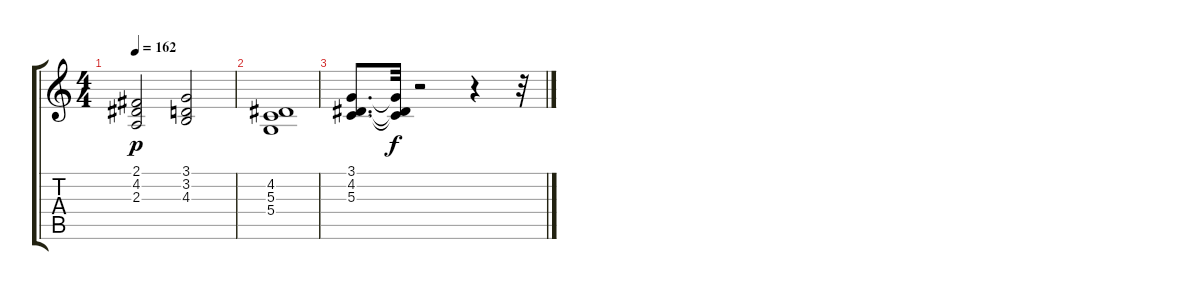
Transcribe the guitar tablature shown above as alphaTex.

\track "" {instrument frenchhorn}
\staff {score tabs}
\tuning (E4 B3 G3 D3 A2 E2) {hide}
\ts (4 4)
\tempo 162
\clef g2
\ks c
(2.1 4.2 2.3).2{dy p} (3.1 3.2 4.3).2 |
(4.2 5.3 5.4).1 |
(3.1 4.2 5.3).8{d} (3.1{t} 4.2{t} 5.3{t}).32{dy f} r.2 r.4 r.32
